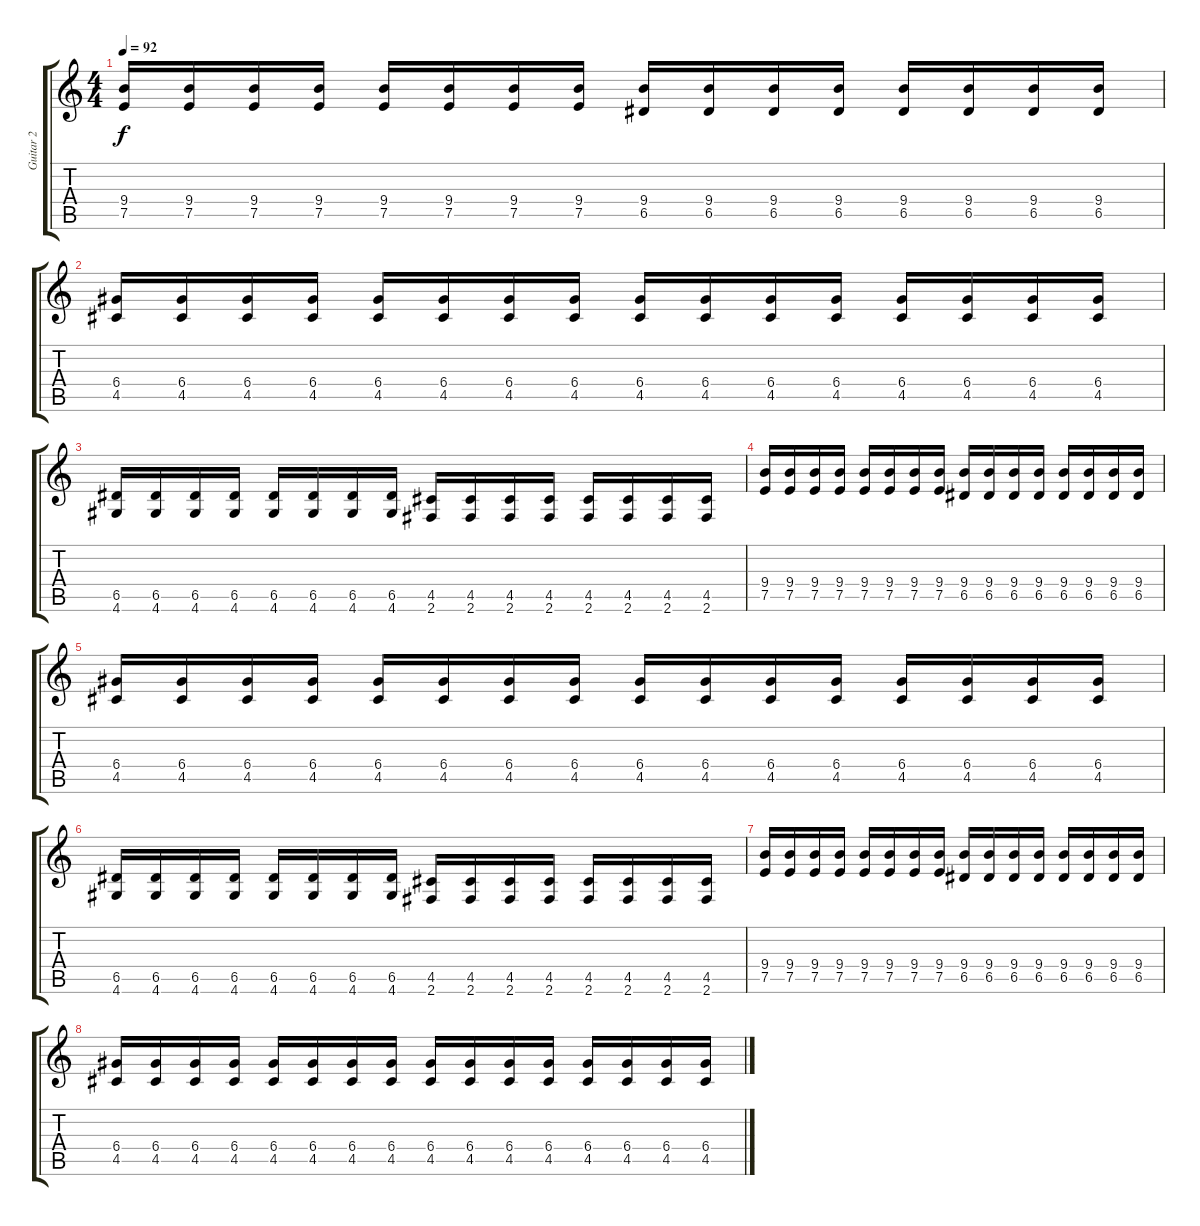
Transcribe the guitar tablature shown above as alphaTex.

\track ("Guitar 2" "Guitar 2") {instrument distortionguitar}
\staff {score tabs}
\tuning (E4 B3 G3 D3 A2 E2) {hide}
\ts (4 4)
\tempo 92
\clef g2
\ks c
(9.4 7.5).16{dy f} (9.4 7.5).16 (9.4 7.5).16 (9.4 7.5).16 (9.4 7.5).16 (9.4 7.5).16 (9.4 7.5).16 (9.4 7.5).16 (9.4 6.5).16 (9.4 6.5).16 (9.4 6.5).16 (9.4 6.5).16 (9.4 6.5).16 (9.4 6.5).16 (9.4 6.5).16 (9.4 6.5).16 |
(6.4 4.5).16 (6.4 4.5).16 (6.4 4.5).16 (6.4 4.5).16 (6.4 4.5).16 (6.4 4.5).16 (6.4 4.5).16 (6.4 4.5).16 (6.4 4.5).16 (6.4 4.5).16 (6.4 4.5).16 (6.4 4.5).16 (6.4 4.5).16 (6.4 4.5).16 (6.4 4.5).16 (6.4 4.5).16 |
(6.5 4.6).16 (6.5 4.6).16 (6.5 4.6).16 (6.5 4.6).16 (6.5 4.6).16 (6.5 4.6).16 (6.5 4.6).16 (6.5 4.6).16 (4.5 2.6).16 (4.5 2.6).16 (4.5 2.6).16 (4.5 2.6).16 (4.5 2.6).16 (4.5 2.6).16 (4.5 2.6).16 (4.5 2.6).16 |
(9.4 7.5).16 (9.4 7.5).16 (9.4 7.5).16 (9.4 7.5).16 (9.4 7.5).16 (9.4 7.5).16 (9.4 7.5).16 (9.4 7.5).16 (9.4 6.5).16 (9.4 6.5).16 (9.4 6.5).16 (9.4 6.5).16 (9.4 6.5).16 (9.4 6.5).16 (9.4 6.5).16 (9.4 6.5).16 |
(6.4 4.5).16 (6.4 4.5).16 (6.4 4.5).16 (6.4 4.5).16 (6.4 4.5).16 (6.4 4.5).16 (6.4 4.5).16 (6.4 4.5).16 (6.4 4.5).16 (6.4 4.5).16 (6.4 4.5).16 (6.4 4.5).16 (6.4 4.5).16 (6.4 4.5).16 (6.4 4.5).16 (6.4 4.5).16 |
(6.5 4.6).16 (6.5 4.6).16 (6.5 4.6).16 (6.5 4.6).16 (6.5 4.6).16 (6.5 4.6).16 (6.5 4.6).16 (6.5 4.6).16 (4.5 2.6).16 (4.5 2.6).16 (4.5 2.6).16 (4.5 2.6).16 (4.5 2.6).16 (4.5 2.6).16 (4.5 2.6).16 (4.5 2.6).16 |
(9.4 7.5).16 (9.4 7.5).16 (9.4 7.5).16 (9.4 7.5).16 (9.4 7.5).16 (9.4 7.5).16 (9.4 7.5).16 (9.4 7.5).16 (9.4 6.5).16 (9.4 6.5).16 (9.4 6.5).16 (9.4 6.5).16 (9.4 6.5).16 (9.4 6.5).16 (9.4 6.5).16 (9.4 6.5).16 |
(6.4 4.5).16 (6.4 4.5).16 (6.4 4.5).16 (6.4 4.5).16 (6.4 4.5).16 (6.4 4.5).16 (6.4 4.5).16 (6.4 4.5).16 (6.4 4.5).16 (6.4 4.5).16 (6.4 4.5).16 (6.4 4.5).16 (6.4 4.5).16 (6.4 4.5).16 (6.4 4.5).16 (6.4 4.5).16
